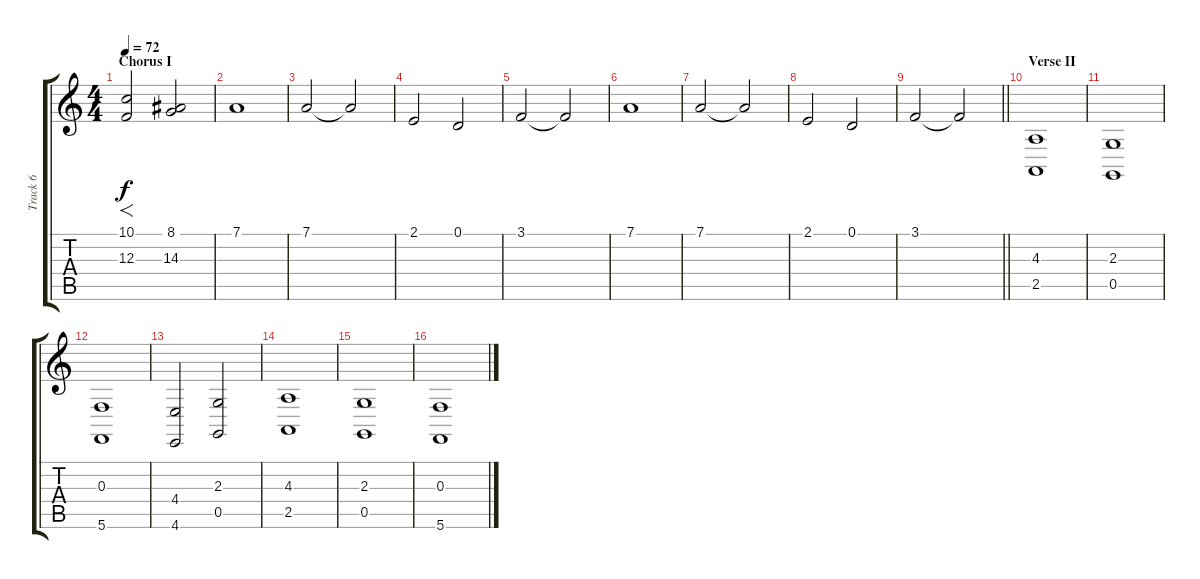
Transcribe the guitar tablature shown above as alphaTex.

\track ("Track 6" "Track 6") {instrument stringensemble1}
\staff {score tabs}
\tuning (D4 A3 F3 C3 G2 C2) {hide}
\ts (4 4)
\section ("" "Chorus I")
\tempo 72
\clef g2
\ks c
(10.1 12.3).2{f dy f} (8.1 14.3).2 |
7.1.1 |
7.1.2 7.1{t}.2 |
2.1.2 0.1.2 |
3.1.2 3.1{t}.2 |
7.1.1 |
7.1.2 7.1{t}.2 |
2.1.2 0.1.2 |
\barLineRight lightlight
3.1.2 3.1{t}.2 |
\section ("" "Verse II")
(4.3 2.5).1 |
(2.3 0.5).1 |
(0.3 5.6).1 |
(4.4 4.6).2 (2.3 0.5).2 |
(4.3 2.5).1 |
(2.3 0.5).1 |
(0.3 5.6).1
